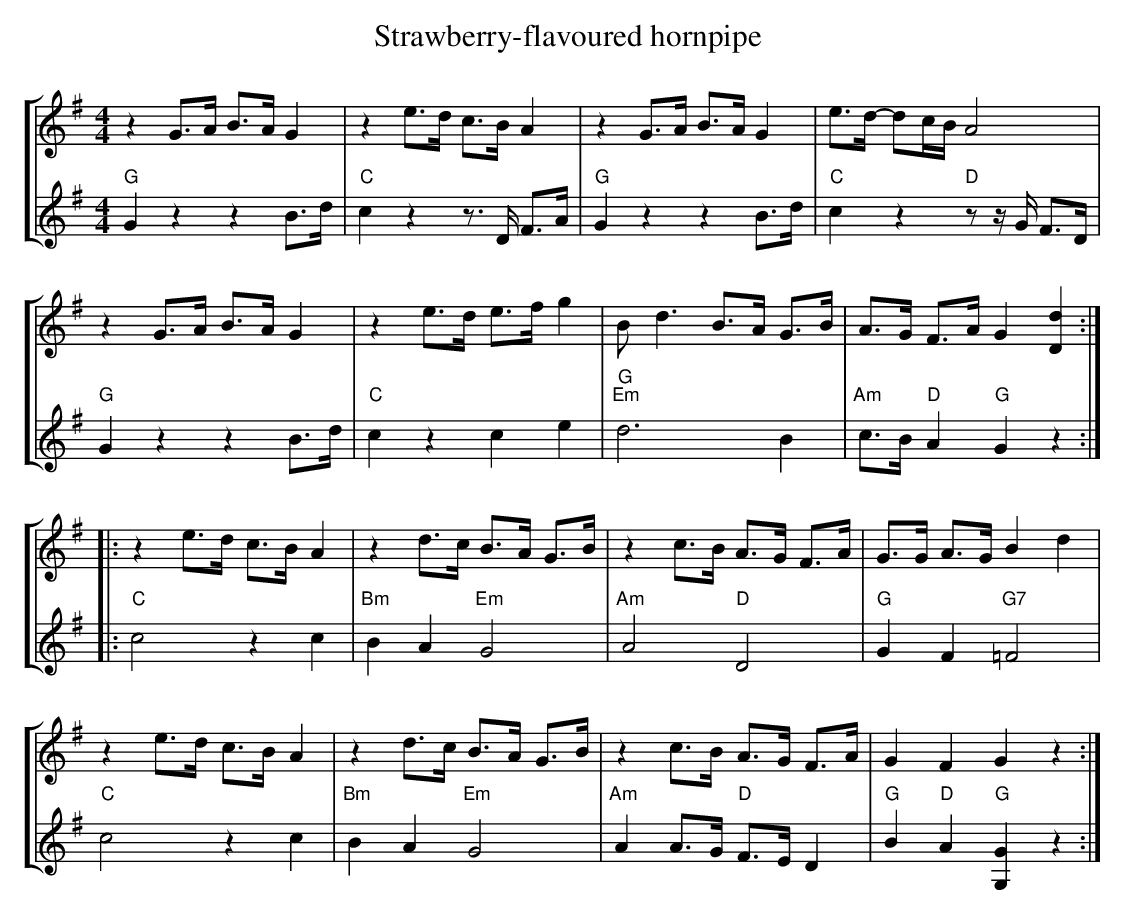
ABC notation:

X:1
T:Strawberry-flavoured hornpipe
%%score [ 1 | 2 ]
L:1/4
M:4/4
K:G
V:1
z G/>A/ B/>A/ G | z e/>d/ c/>B/ A | z G/>A/ B/>A/ G | e/>d/- d/c/4B/4 A2 |
z G/>A/ B/>A/ G | z e/>d/ e/>f/ g | B/ d3/2 B/>A/ G/>B/ | A/>G/ F/>A/ G [Dd] :|
|:z e/>d/ c/>B/ A | z d/>c/ B/>A/ G/>B/ | z c/>B/ A/>G/ F/>A/ | G/>G/ A/>G/ B d |
z e/>d/ c/>B/ A | z d/>c/ B/>A/ G/>B/ | z c/>B/ A/>G/ F/>A/ | G F G z :|
V:2
"G" G z z B/>d/ | "C" c z z3/4 D/4 F/>A/ | "G" G z z B/>d/ | "C" c z "D" z/ z/4 G/4 F/>D/ |
"G" G z z B/>d/ | "C" c z c e | "G" "Em" d3 B | "Am" c/>B/ "D" A "G" G z :|
|:"C" c2 z c | "Bm" B A "Em" G2 | "Am" A2 "D" D2 | "G" G F "G7" =F2 |
"C" c2 z c | "Bm" B A "Em" G2 | "Am" A A/>G/ "D" F/>E/ D | "G" B "D" A "G" [G,G] z :|
